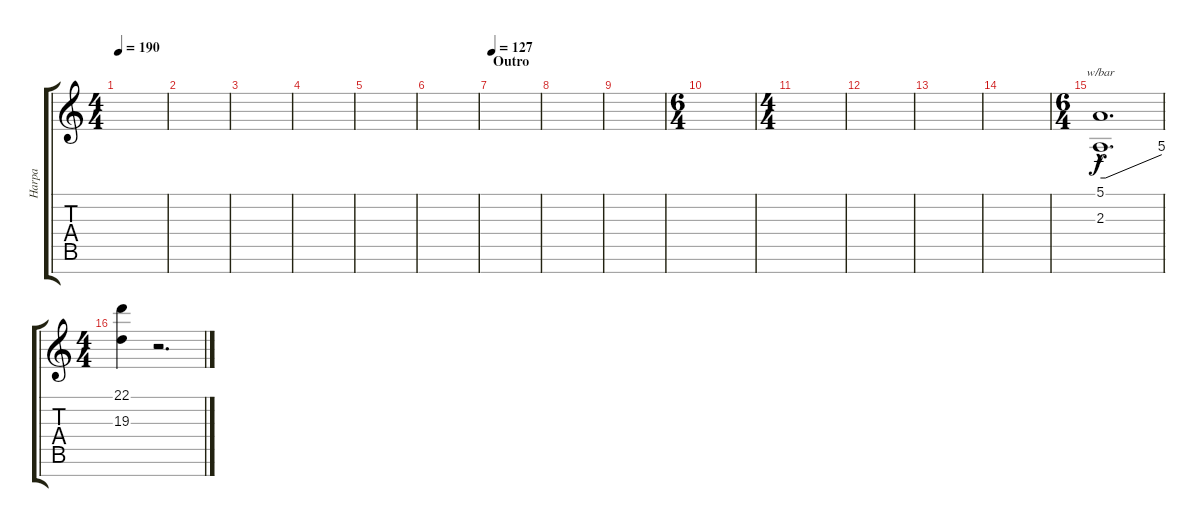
\track ("Harpa" "Harpa") {instrument orchestralharp}
\staff {score tabs}
\tuning (E4 B3 G3 D3 A2 E2 B1) {hide}
\ts (4 4)
\tempo 190
\clef g2
\ks c
|
|
|
|
|
|
\section ("" "Outro")
\tempo 127
|
|
|
\ts (6 4)
|
\ts (4 4)
|
|
|
|
\ts (6 4)
(5.1{hac} 2.3{hac}).1{d tbe (custom default 0 0 5 0 60 20) volume 13 instrument choiraahs} |
\ts (4 4)
(22.1 19.3).4{volume 16 instrument orchestrahit} r.2{d}
